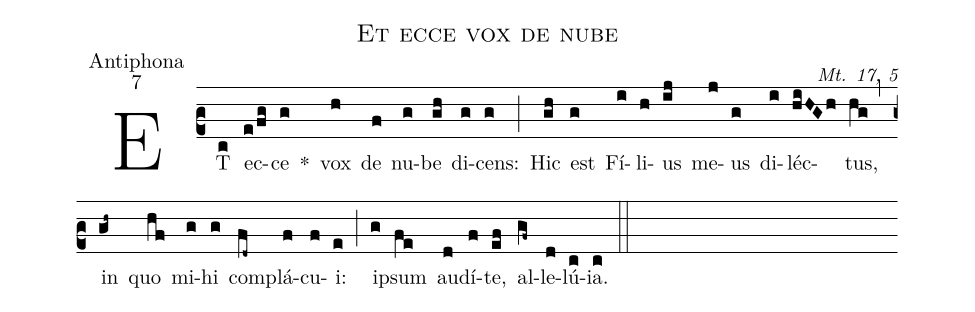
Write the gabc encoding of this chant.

name:Et ecce vox de nube;
office-part:Antiphona;
mode:7;
commentary:Mt. 17, 5;
%%
(c2)
ET(c) ec(e/fg)ce(g) *()
vox(h) de(f) nu(g)be(gh) di(g)cens:(g) (;)
Hic(gh) est(g) Fí(i)li(h)us(ij) me(j)us(g) di(i)léc(hiHGh)tus,(hg) (,)
in(gh~) quo(hf) mi(g)hi(g) com(fd~)plá(f)cu(f)i:(e) (;)
ip(g)sum(fe) au(d)dí(f)te,(ef) al(gf~)le(d)lú(c)ia.(c) (::)
